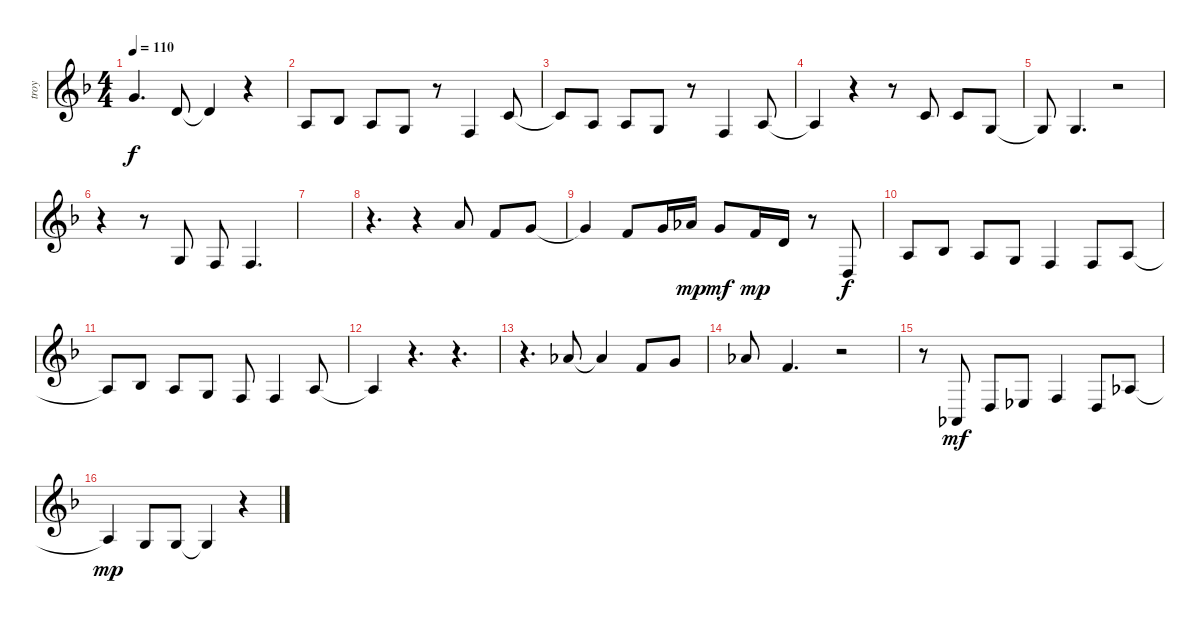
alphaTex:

\track ("troy" "troy") {instrument viola}
\staff {score}
\tuning (E4 B3 G3 D3 A2 E2) {hide}
\ts (4 4)
\tempo 110
\clef g2
\ks f
3.1{t}.4{d dy f} 3.2.8 3.2{t}.4 r.4 |
2.3.8 3.3.8 2.3.8 0.3.8 r.8 3.4.4 1.2.8 |
1.2{t}.8 2.3.8 2.3.8 0.3.8 r.8 3.4.4 2.3.8 |
2.3{t}.4 r.4 r.8 1.2.8 1.2.8 0.3.8 |
0.3{t}.8 0.3.4{d} r.2 |
r.4 r.8 0.3.8 3.4.8 3.4.4{d} |
|
r.4{d} r.4 5.1.8 1.1.8 3.1.8 |
3.1{t}.4 1.1.8 3.1.16 4.1.16{dy mp} 3.1.8{dy mf} 1.1.16{dy mp} 3.2.16 r.8 0.4.8{dy f} |
2.3.8 3.3.8 2.3.8 0.3.8 3.4.4 3.4.8 2.3.8 |
2.3{t}.8 3.3.8 2.3.8 5.4.8 3.4.8 3.4.4 2.3.8 |
2.3{t}.4 r.4{d} r.4{d} |
r.4{d} 4.1.8 4.1{t}.4 1.1.8 3.1.8 |
4.1.8 1.1.4{d} r.2 |
r.8 4.6.8{dy mf} 0.4.8 1.4.8 3.4.4 0.4.8 1.3.8 |
1.3{t}.4{dy mp} 0.3.8 0.3.8 0.3{t}.4 r.4
